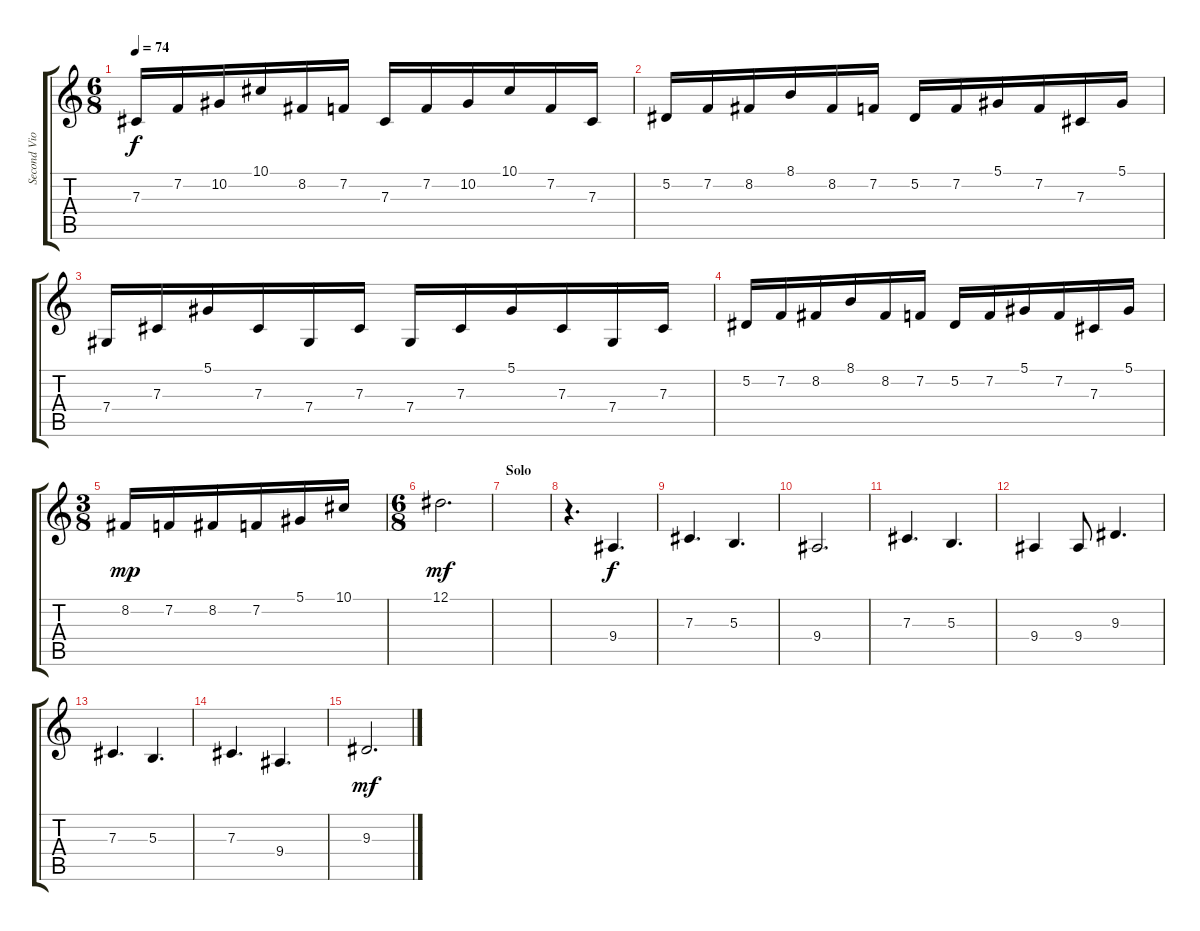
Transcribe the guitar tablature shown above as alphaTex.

\track ("Second Violins (SF Symphony)" "Second Vio") {instrument stringensemble1}
\staff {score tabs}
\tuning (Eb4 Bb3 Gb3 Db3 Ab2 Eb2) {hide}
\ts (6 8)
\tempo 74
\clef g2
\ks c
7.3.16{dy f} 7.2.16 10.2.16 10.1.16 8.2.16 7.2.16 7.3.16 7.2.16 10.2.16 10.1.16 7.2.16 7.3.16 |
5.2.16 7.2.16 8.2.16 8.1.16 8.2.16 7.2.16 5.2.16 7.2.16 5.1.16 7.2.16 7.3.16 5.1.16 |
7.4.16 7.3.16 5.1.16 7.3.16 7.4.16 7.3.16 7.4.16 7.3.16 5.1.16 7.3.16 7.4.16 7.3.16 |
5.2.16 7.2.16 8.2.16 8.1.16 8.2.16 7.2.16 5.2.16 7.2.16 5.1.16 7.2.16 7.3.16 5.1.16 |
\ts (3 8)
8.2.16{dy mp} 7.2.16 8.2.16 7.2.16 5.1.16 10.1.16 |
\ts (6 8)
12.1.2{d dy mf} |
\section ("" "Solo")
|
r.4{d} 9.4.4{d dy f} |
7.3.4{d} 5.3.4{d} |
9.4.2{d} |
7.3.4{d} 5.3.4{d} |
9.4.4 9.4.8 9.3.4{d} |
7.3.4{d} 5.3.4{d} |
7.3.4{d} 9.4.4{d} |
9.3.2{d dy mf volume 8}
